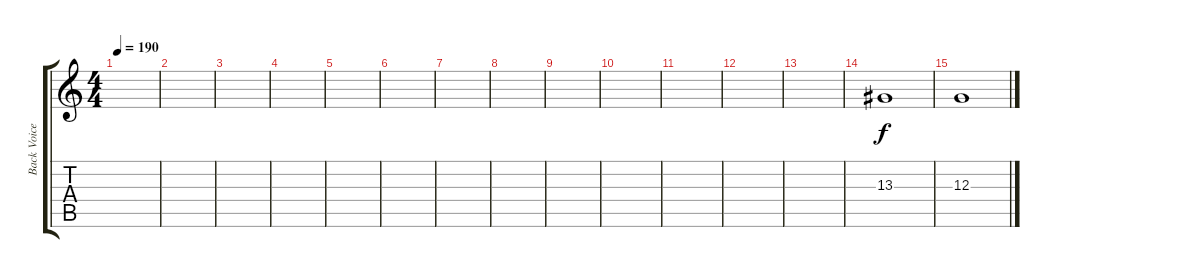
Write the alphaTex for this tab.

\track ("Back Voices" "Back Voice") {instrument clarinet}
\staff {score tabs}
\tuning (E4 B3 G3 D3 A2 E2) {hide}
\ts (4 4)
\tempo 190
\clef g2
\ks c
|
|
|
|
|
|
|
|
|
|
|
|
|
13.3.1 |
12.3.1
